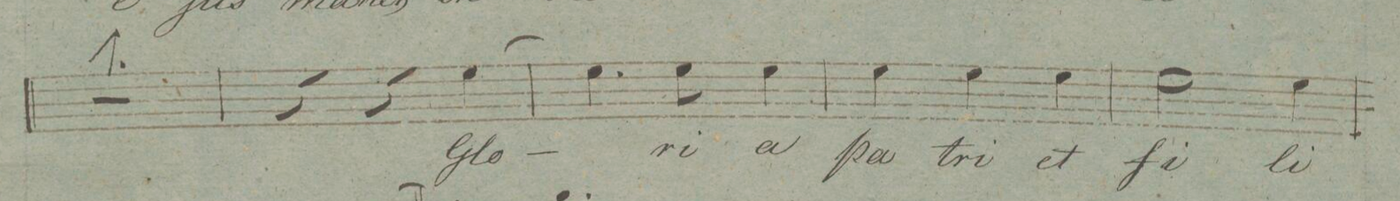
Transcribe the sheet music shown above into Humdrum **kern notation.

**kern	**text	**dynam
*I"Baſso.	*	*
*clefF4	*	*
*k[f#]	*	*
*M3/4	*	*
2.r	.	.
=106	=106	=106
4r	.	.
4r	.	.
[4G\	Glo-	.
=107	=107	=107
4.G\]	.	.
8G\	-ri-	.
4G\	-a	.
=108	=108	=108
4G\	pa-	.
4G\	-tri	.
4G\	et	.
=109	=109	=109
2G\	fi-	.
4G\	-li-	.
=110	=110	=110
*-	*-	*-
